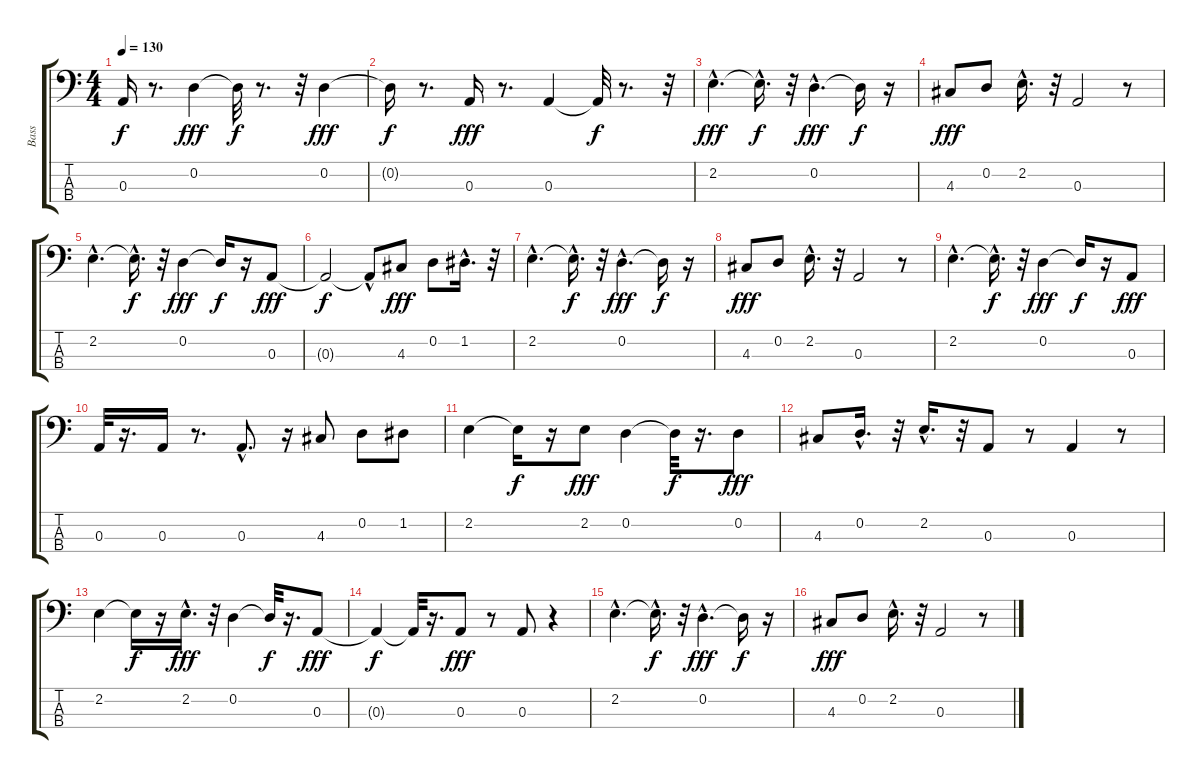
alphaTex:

\track ("Bass" "Bass") {instrument electricbasspick}
\staff {score tabs}
\tuning (G2 D2 A1 E1) {hide}
\ts (4 4)
\tempo 130
\clef f4
\ks c
0.3{t}.16{dy f} r.8{d} 0.2.4{dy fff} 0.2{t}.32{dy f} r.8{d} r.32 0.2.4{dy fff} |
0.2{t}.16{dy f} r.8{d} 0.3.16{dy fff} r.8{d} 0.3.4 0.3{t}.32{dy f} r.8{d} r.32 |
2.2{hac}.4{d dy fff} 2.2{hac t}.16{d dy f} r.32 0.2{hac}.4{d dy fff} 0.2{t}.16{dy f} r.16 |
4.3.8{dy fff} 0.2.8 2.2{hac}.16{d} r.32 0.3.2 r.8 |
2.2{hac}.4{d} 2.2{hac t}.16{d dy f} r.32 0.2.4{dy fff} 0.2{t}.16{dy f} r.16 0.3.8{dy fff} |
0.3{t}.2{dy f} 0.3{hac t}.8 4.3.8{dy fff} 0.2.8 1.2{hac}.16{d} r.32 |
2.2{hac}.4{d} 2.2{hac t}.16{d dy f} r.32 0.2{hac}.4{d dy fff} 0.2{t}.16{dy f} r.16 |
4.3.8{dy fff} 0.2.8 2.2{hac}.16{d} r.32 0.3.2 r.8 |
2.2{hac}.4{d} 2.2{hac t}.16{d dy f} r.32 0.2.4{dy fff} 0.2{t}.16{dy f} r.16 0.3.8{dy fff} |
0.3.32 r.16{d} 0.3.16 r.8{d} 0.3{hac}.8{d} r.16 4.3.8 0.2.8 1.2.8 |
2.2.4 2.2{t}.16{dy f} r.16 2.2.8{dy fff} 0.2.4 0.2{t}.32{dy f} r.16{d} 0.2.8{dy fff} |
4.3.8 0.2{hac}.16{d} r.32 2.2{hac}.16{d} r.32 0.3.8 r.8 0.3.4 r.8 |
2.2.4 2.2{t}.16{dy f} r.16 2.2{hac}.16{d dy fff} r.32 0.2.4 0.2{t}.32{dy f} r.16{d} 0.3.8{dy fff} |
0.3{t}.4{dy f} 0.3{t}.32 r.16{d} 0.3.8{dy fff} r.8 0.3.8 r.4 |
2.2{hac}.4{d} 2.2{hac t}.16{d dy f} r.32 0.2{hac}.4{d dy fff} 0.2{t}.16{dy f} r.16 |
4.3.8{dy fff} 0.2.8 2.2{hac}.16{d} r.32 0.3.2 r.8
